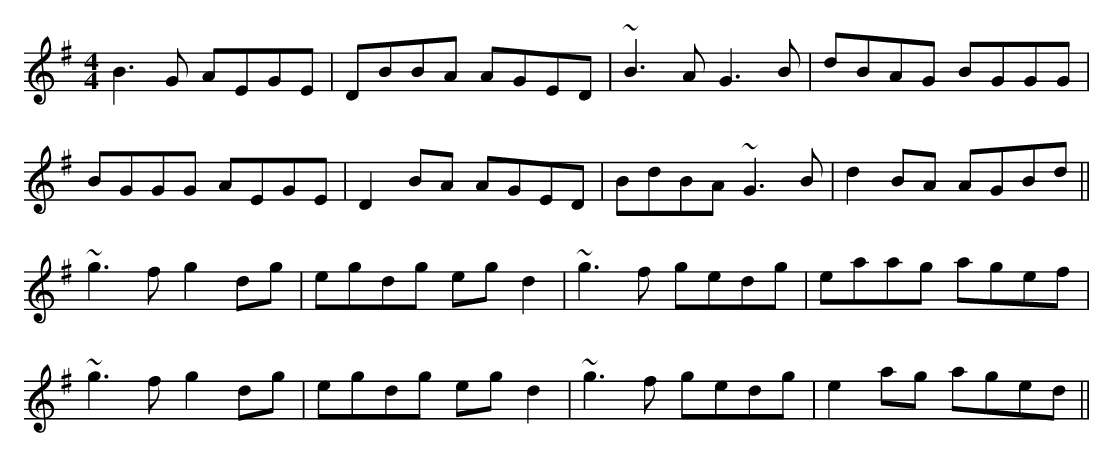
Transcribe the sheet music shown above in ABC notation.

X:1
M:4/4
K:G
B3G AEGE|DBBA AGED|~B3A G3B|dBAG BGGG|
BGGG AEGE|D2BA AGED|BdBA ~G3B|d2BA AGBd||
~g3f g2dg|egdg egd2|~g3f gedg|eaag agef|
~g3f g2dg|egdg egd2|~g3f gedg|e2ag aged||
